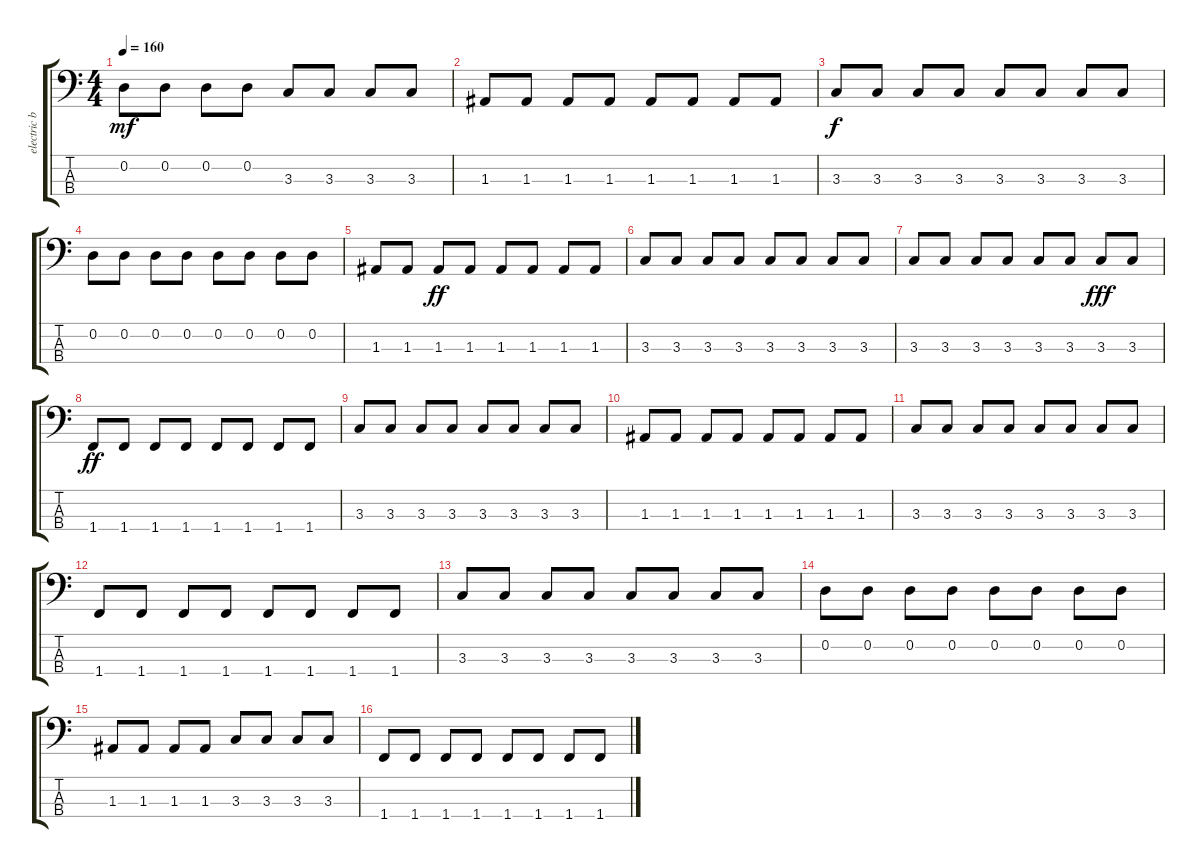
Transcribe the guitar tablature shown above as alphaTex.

\track ("electric bass" "electric b") {instrument electricbasspick}
\staff {score tabs}
\tuning (G2 D2 A1 E1) {hide}
\ts (4 4)
\tempo 160
\clef f4
\ks c
0.2.8{dy mf} 0.2.8 0.2.8 0.2.8 3.3.8 3.3.8 3.3.8 3.3.8 |
1.3.8 1.3.8 1.3.8 1.3.8 1.3.8 1.3.8 1.3.8 1.3.8 |
3.3.8{dy f} 3.3.8 3.3.8 3.3.8 3.3.8 3.3.8 3.3.8 3.3.8 |
0.2.8 0.2.8 0.2.8 0.2.8 0.2.8 0.2.8 0.2.8 0.2.8 |
1.3.8 1.3.8 1.3.8{dy ff} 1.3.8 1.3.8 1.3.8 1.3.8 1.3.8 |
3.3.8 3.3.8 3.3.8 3.3.8 3.3.8 3.3.8 3.3.8 3.3.8 |
3.3.8 3.3.8 3.3.8 3.3.8 3.3.8 3.3.8 3.3.8{dy fff} 3.3.8 |
1.4.8{dy ff} 1.4.8 1.4.8 1.4.8 1.4.8 1.4.8 1.4.8 1.4.8 |
3.3.8 3.3.8 3.3.8 3.3.8 3.3.8 3.3.8 3.3.8 3.3.8 |
1.3.8 1.3.8 1.3.8 1.3.8 1.3.8 1.3.8 1.3.8 1.3.8 |
3.3.8 3.3.8 3.3.8 3.3.8 3.3.8 3.3.8 3.3.8 3.3.8 |
1.4.8 1.4.8 1.4.8 1.4.8 1.4.8 1.4.8 1.4.8 1.4.8 |
3.3.8 3.3.8 3.3.8 3.3.8 3.3.8 3.3.8 3.3.8 3.3.8 |
0.2.8 0.2.8 0.2.8 0.2.8 0.2.8 0.2.8 0.2.8 0.2.8 |
1.3.8 1.3.8 1.3.8 1.3.8 3.3.8 3.3.8 3.3.8 3.3.8 |
1.4.8 1.4.8 1.4.8 1.4.8 1.4.8 1.4.8 1.4.8 1.4.8
